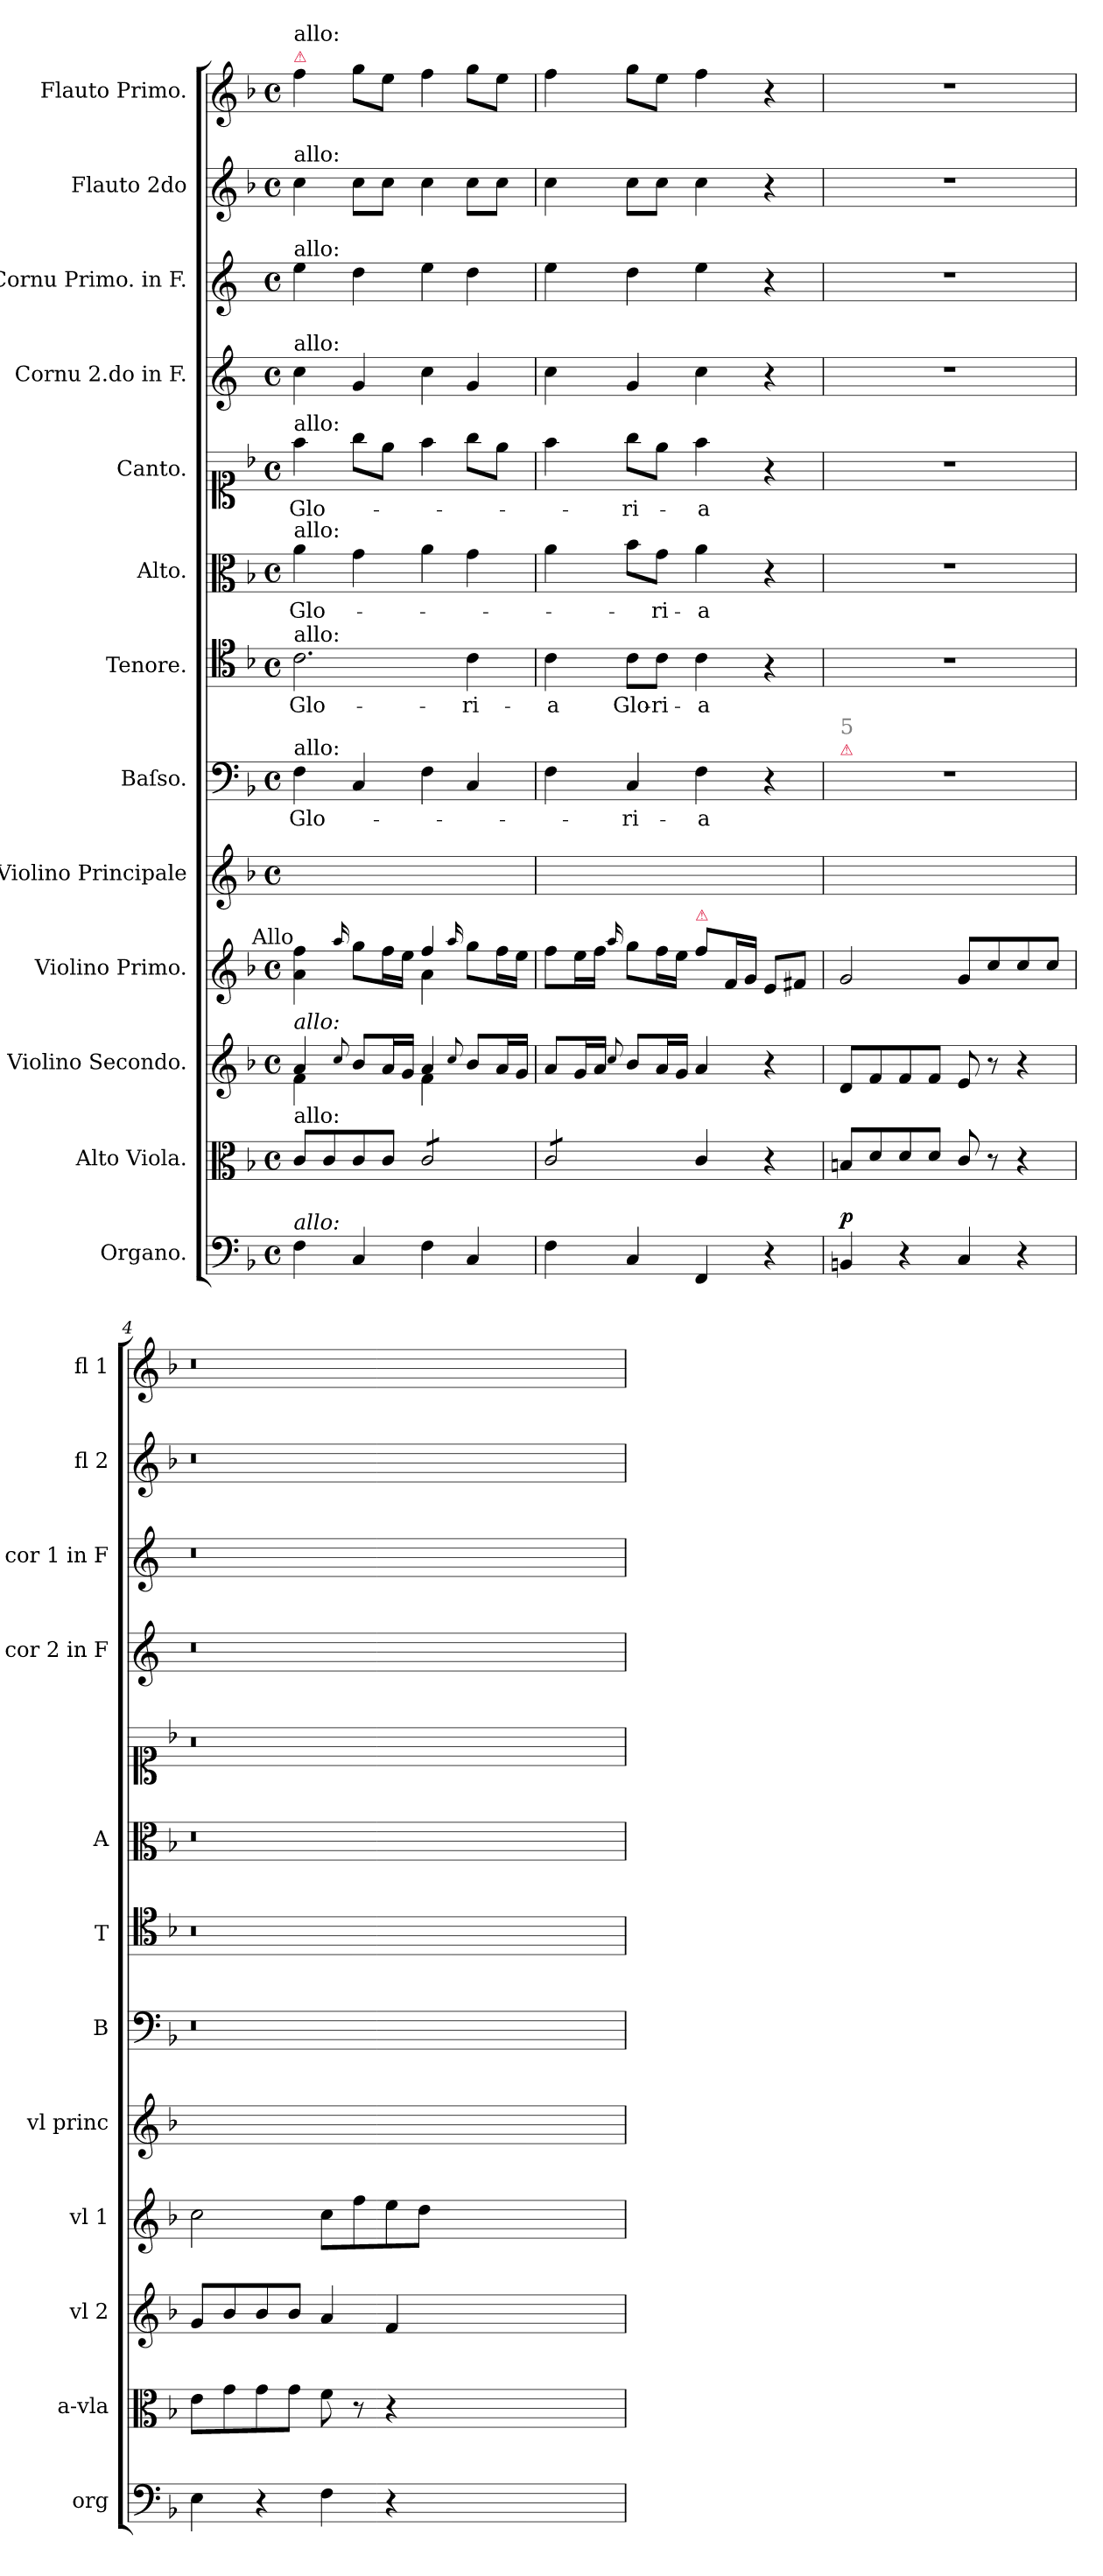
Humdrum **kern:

**kern	**dynam	**kern	**dynam	**kern	**dynam	**kern	**dynam	**kern	**kern	**text	**kern	**text	**kern	**text	**kern	**text	**kern	**kern	**kern	**kern
*part13	*part13	*part12	*part12	*part11	*part11	*part10	*part10	*part9	*part8	*part8	*part7	*part7	*part6	*part6	*part5	*part5	*part4	*part3	*part2	*part1
*staff13	*staff13	*staff12	*staff12	*staff11	*staff11	*staff10	*staff10	*staff9	*staff8	*staff8	*staff7	*staff7	*staff6	*staff6	*staff5	*staff5	*staff4	*staff3	*staff2	*staff1
*I"Organo.	*	*I"Alto Viola.	*	*I"Violino Secondo.	*	*I"Violino Primo.	*	*I"Violino Principale	*I"Baſso.	*	*I"Tenore.	*	*I"Alto.	*	*I"Canto.	*	*I"Cornu 2.do in F.	*I"Cornu Primo. in F.	*I"Flauto 2do	*I"Flauto Primo.
*I'org	*	*I'a-vla	*	*I'vl 2	*	*I'vl 1	*	*I'vl princ	*I'B	*	*I'T	*	*I'A	*	*	*	*I'cor 2 in F	*I'cor 1 in F	*I'fl 2	*I'fl 1
*clefF4	*	*clefC3	*	*clefG2	*	*clefG2	*	*clefG2	*clefF4	*	*clefC4	*	*clefC3	*	*clefC1	*	*clefG2	*clefG2	*clefG2	*clefG2
*	*	*	*	*	*	*	*	*	*	*	*	*	*	*	*	*	*ITrd4c7	*ITrd4c7	*	*
*k[b-]	*	*k[b-]	*	*k[b-]	*	*k[b-]	*	*k[b-]	*k[b-]	*	*k[b-]	*	*k[b-]	*	*k[b-]	*	*k[b-]	*k[b-]	*k[b-]	*k[b-]
*F:	*	*F:	*	*F:	*	*F:	*	*F:	*F:	*	*F:	*	*F:	*	*F:	*	*	*	*F:	*F:
*M4/4	*	*M4/4	*	*M4/4	*	*M4/4	*	*M4/4	*M4/4	*	*M4/4	*	*M4/4	*	*M4/4	*	*M4/4	*M4/4	*M4/4	*M4/4
*met(c)	*	*met(c)	*	*met(c)	*	*met(c)	*	*met(c)	*met(c)	*	*met(c)	*	*met(c)	*	*met(c)	*	*met(c)	*met(c)	*met(c)	*met(c)
=1	=1	=1	=1	=1	=1	=1	=1	=1	=1	=1	=1	=1	=1	=1	=1	=1	=1	=1	=1	=1
*	*	*	*	*^	*	*^	*	*	*	*	*	*	*	*	*	*	*	*	*	*
!	!	!	!	!	!	!	!	!	!	!	!	!	!	!	!	!	!	!	!	!	!	!LO:TX:a:color=crimson:t=⚠
!	!	!	!	!	!	!	!	!	!	!	!	!	!	!	!	!	!	!	!	!	!	!LO:TX:a:t=allo&colon;
!	!	!	!	!	!	!	!	!	!	!	!	!	!	!	!	!	!	!	!	!	!LO:TX:a:t=allo&colon;	!
!	!	!	!	!	!	!	!	!	!	!	!	!	!	!	!	!	!	!	!	!LO:TX:a:t=allo&colon;	!	!
!	!	!	!	!	!	!	!	!	!	!	!	!	!	!	!	!	!	!	!LO:TX:a:t=allo&colon;	!	!	!
!	!	!	!	!	!	!	!	!	!	!	!	!	!	!	!	!	!LO:TX:a:t=allo&colon;	!	!	!	!	!
!	!	!	!	!	!	!	!	!	!	!	!	!	!	!	!LO:TX:a:t=allo&colon;	!	!	!	!	!	!	!
!	!	!	!	!	!	!	!	!	!	!	!	!	!LO:TX:a:t=allo&colon;	!	!	!	!	!	!	!	!	!
!	!	!	!	!	!	!	!	!	!	!	!LO:TX:a:t=allo&colon;	!	!	!	!	!	!	!	!	!	!	!
!	!	!	!	!	!	!	!LO:TX:a:rj:t=Allo	!	!	!	!	!	!	!	!	!	!	!	!	!	!	!
!	!	!	!	!LO:TX:a:i:t=allo&colon;	!	!	!	!	!	!	!	!	!	!	!	!	!	!	!	!	!	!
!	!	!LO:TX:a:t=allo&colon;	!	!	!	!	!	!	!	!	!	!	!	!	!	!	!	!	!	!	!	!
!LO:TX:a:i:t=allo&colon;	!	!	!	!	!	!	!	!	!	!	!	!	!	!	!	!	!	!	!	!	!	!
!	!	!	!	!	!	!	!	!	!LO:DY:a	!	!	!	!	!	!	!	!	!	!	!	!	!
4F\	.	8c/L	.	4a/	4f\	.	4a\ 4ff\	2ryy	forte	1ryy	4F\	Glo-	2.c\	Glo-	4a\	Glo-	4ff\	Glo-	4f\	4a\	4cc\	4ff\
.	.	8c/	.	.	.	.	.	.	.	.	.	.	.	.	.	.	.	.	.	.	.	.
.	.	.	.	8qqcc/	.	.	16qqaa/	.	.	.	.	.	.	.	.	.	.	.	.	.	.	.
4C/	.	8c/	.	8b-/L	4ryy	.	8gg\L	.	.	.	4C/	.	.	.	4g\	.	8gg\L	.	4c/	4g\	8cc\L	8gg\L
.	.	8c/J	.	16a/L	.	.	16ff\L	.	.	.	.	.	.	.	.	.	8ee\J	.	.	.	8cc\J	8ee\J
.	.	.	.	16g/JJ	.	.	16ee\JJ	.	.	.	.	.	.	.	.	.	.	.	.	.	.	.
*	*	*tremolo	*	*	*	*	*	*	*	*	*	*	*	*	*	*	*	*	*	*	*	*
4F\	.	8c/L	.	4a/	4f\	.	4ff/	4a\	.	.	4F\	.	.	.	4a\	.	4ff\	.	4f\	4a\	4cc\	4ff\
.	.	8c/	.	.	.	.	.	.	.	.	.	.	.	.	.	.	.	.	.	.	.	.
.	.	.	.	8qqcc/	.	.	16qqaa/	.	.	.	.	.	.	.	.	.	.	.	.	.	.	.
4C/	.	8c/	.	8b-/L	4ryy	.	8gg\L	4ryy	.	.	4C/	.	4c\	-ri-	4g\	.	8gg\L	.	4c/	4g\	8cc\L	8gg\L
.	.	8c/J	.	16a/L	.	.	16ff\L	.	.	.	.	.	.	.	.	.	8ee\J	.	.	.	8cc\J	8ee\J
.	.	.	.	16g/JJ	.	.	16ee\JJ	.	.	.	.	.	.	.	.	.	.	.	.	.	.	.
*	*	*	*	*v	*v	*	*	*	*	*	*	*	*	*	*	*	*	*	*	*	*	*
*	*	*	*	*	*	*v	*v	*	*	*	*	*	*	*	*	*	*	*	*	*	*
=2	=2	=2	=2	=2	=2	=2	=2	=2	=2	=2	=2	=2	=2	=2	=2	=2	=2	=2	=2	=2
4F\	.	8c/L	.	8a/L	.	8ff\L	.	1ryy	4F\	.	4c\	-a	4a\	.	4ff\	.	4f\	4a\	4cc\	4ff\
.	.	8c/	.	16g/L	.	16ee\L	.	.	.	.	.	.	.	.	.	.	.	.	.	.
.	.	.	.	16a/JJ	.	16ff\JJ	.	.	.	.	.	.	.	.	.	.	.	.	.	.
.	.	.	.	8qqcc/	.	16qqaa/	.	.	.	.	.	.	.	.	.	.	.	.	.	.
!	!	!	!	!	!	!	!	!	!	!	!	!LO:LY:i	!	!	!	!	!	!	!	!
4C/	.	8c/	.	8b-/L	.	8gg\L	.	.	4C/	-ri-	8c\L	Glo-	8b-\L	.	8gg\L	-ri-	4c/	4g\	8cc\L	8gg\L
!	!	!	!	!	!	!	!	!	!	!	!	!LO:LY:i	!	!	!	!	!	!	!	!
.	.	8c/J	.	16a/L	.	16ff\L	.	.	.	.	8c\J	-ri-	8g\J	-ri-	8ee\J	.	.	.	8cc\J	8ee\J
*	*	*Xtremolo	*	*	*	*	*	*	*	*	*	*	*	*	*	*	*	*	*	*
.	.	.	.	16g/JJ	.	16ee\JJ	.	.	.	.	.	.	.	.	.	.	.	.	.	.
!	!	!	!	!	!	!LO:TX:a:color=crimson:t=⚠	!	!	!	!	!	!	!	!	!	!	!	!	!	!
!	!	!	!	!	!	!	!	!	!	!	!	!LO:LY:i	!	!	!	!	!	!	!	!
4FF/	.	4c/	.	4a/	.	8ff\L	.	.	4F\	-a	4c\	-a	4a\	-a	4ff\	-a	4f\	4a\	4cc\	4ff\
.	.	.	.	.	.	16f/L	.	.	.	.	.	.	.	.	.	.	.	.	.	.
.	.	.	.	.	.	16g/JJ	.	.	.	.	.	.	.	.	.	.	.	.	.	.
!	!	!	!	!	!	!	!LO:DY:a	!	!	!	!	!	!	!	!	!	!	!	!	!
4r	.	4r	.	4r	.	8e/L	p&colon;	.	4r	.	4r	.	4r	.	4r	.	4r	4r	4r	4r
.	.	.	.	.	.	8f#X/J	.	.	.	.	.	.	.	.	.	.	.	.	.	.
=3	=3	=3	=3	=3	=3	=3	=3	=3	=3	=3	=3	=3	=3	=3	=3	=3	=3	=3	=3	=3
!	!	!	!	!	!	!	!	!	!LO:TX:a:color=crimson:t=⚠	!	!	!	!	!	!	!	!	!	!	!
!	!	!	!	!	!	!	!	!	!LO:TX:a:color=grey:t=5	!	!	!	!	!	!	!	!	!	!	!
!	!LO:DY:a	!	!	!	!LO:DY:a	!	!	!	!	!	!	!	!	!	!	!	!	!	!	!
4BBn/	p.	8Bn/L	.	8d/L	po	2g/	.	1ryy	1r	.	1r	.	1r	.	1r	.	1r	1r	1r	1r
!	!	!	!LO:DY:b	!	!	!	!	!	!	!	!	!	!	!	!	!	!	!	!	!
.	.	8d/	po	8f/	.	.	.	.	.	.	.	.	.	.	.	.	.	.	.	.
4r	.	8d/	.	8f/	.	.	.	.	.	.	.	.	.	.	.	.	.	.	.	.
.	.	8d/J	.	8f/J	.	.	.	.	.	.	.	.	.	.	.	.	.	.	.	.
4C/	.	8c/	.	8e/	.	8g/L	.	.	.	.	.	.	.	.	.	.	.	.	.	.
.	.	8r	.	8r	.	8cc/	.	.	.	.	.	.	.	.	.	.	.	.	.	.
4r	.	4r	.	4r	.	8cc/	.	.	.	.	.	.	.	.	.	.	.	.	.	.
.	.	.	.	.	.	8cc/J	.	.	.	.	.	.	.	.	.	.	.	.	.	.
=4	=4	=4	=4	=4	=4	=4	=4	=4	=4	=4	=4	=4	=4	=4	=4	=4	=4	=4	=4	=4
4E\	.	8e\L	.	8g/L	.	2cc\	.	1ryy	0.r	.	0.r	.	0.r	.	0.r	.	0.r	0.r	0.r	0.r
.	.	8g\	.	8b-/	.	.	.	.	.	.	.	.	.	.	.	.	.	.	.	.
4r	.	8g\	.	8b-/	.	.	.	.	.	.	.	.	.	.	.	.	.	.	.	.
.	.	8g\J	.	8b-/J	.	.	.	.	.	.	.	.	.	.	.	.	.	.	.	.
4F\	.	8f\	.	4a/	.	8cc\L	.	.	.	.	.	.	.	.	.	.	.	.	.	.
.	.	8r	.	.	.	8ff\	.	.	.	.	.	.	.	.	.	.	.	.	.	.
4r	.	4r	.	4f/	.	8ee\	.	.	.	.	.	.	.	.	.	.	.	.	.	.
.	.	.	.	.	.	8dd\J	.	.	.	.	.	.	.	.	.	.	.	.	.	.
0ryy	.	0ryy	.	0ryy	.	0ryy	.	0ryy	.	.	.	.	.	.	.	.	.	.	.	.
=	=	=	=	=	=	=	=	=	=	=	=	=	=	=	=	=	=	=	=	=
*-	*-	*-	*-	*-	*-	*-	*-	*-	*-	*-	*-	*-	*-	*-	*-	*-	*-	*-	*-	*-
